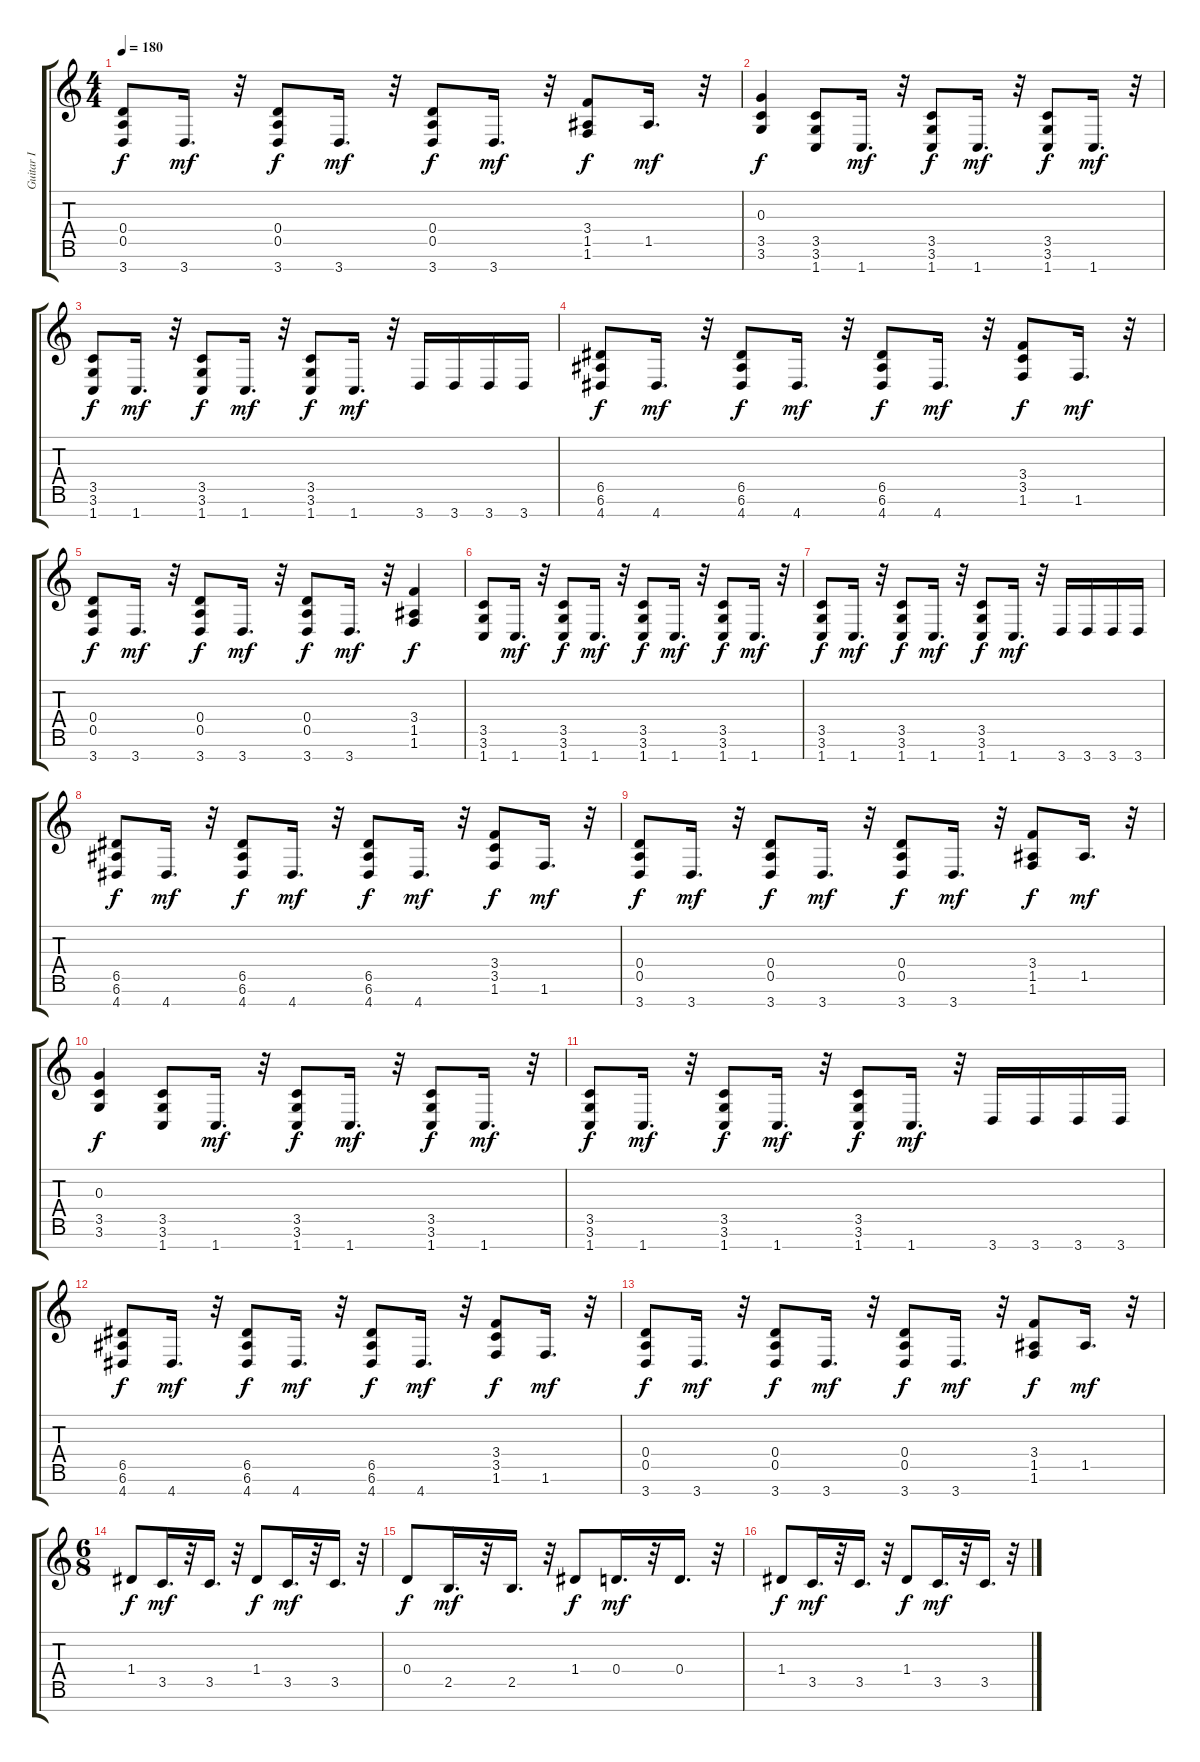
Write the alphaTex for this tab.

\track ("Guitar I" "Guitar I") {instrument distortionguitar}
\staff {score tabs}
\tuning (E4 B3 G3 D3 A2 E2 B1) {hide}
\ts (4 4)
\tempo 180
\clef g2
\ks c
(0.4 0.5 3.7).8{dy f} 3.7.16{d dy mf} r.32 (0.4 0.5 3.7).8{dy f} 3.7.16{d dy mf} r.32 (0.4 0.5 3.7).8{dy f} 3.7.16{d dy mf} r.32 (3.4 1.5 1.6).8{dy f} 1.5.16{d dy mf} r.32 |
(0.3 3.5 3.6).4{dy f} (3.5 3.6 1.7).8 1.7.16{d dy mf} r.32 (3.5 3.6 1.7).8{dy f} 1.7.16{d dy mf} r.32 (3.5 3.6 1.7).8{dy f} 1.7.16{d dy mf} r.32 |
(3.5 3.6 1.7).8{dy f} 1.7.16{d dy mf} r.32 (3.5 3.6 1.7).8{dy f} 1.7.16{d dy mf} r.32 (3.5 3.6 1.7).8{dy f} 1.7.16{d dy mf} r.32 3.7.16 3.7.16 3.7.16 3.7.16 |
(6.5 6.6 4.7).8{dy f} 4.7.16{d dy mf} r.32 (6.5 6.6 4.7).8{dy f} 4.7.16{d dy mf} r.32 (6.5 6.6 4.7).8{dy f} 4.7.16{d dy mf} r.32 (3.4 3.5 1.6).8{dy f} 1.6.16{d dy mf} r.32 |
(0.4 0.5 3.7).8{dy f} 3.7.16{d dy mf} r.32 (0.4 0.5 3.7).8{dy f} 3.7.16{d dy mf} r.32 (0.4 0.5 3.7).8{dy f} 3.7.16{d dy mf} r.32 (3.4 1.5 1.6).4{dy f} |
(3.5 3.6 1.7).8 1.7.16{d dy mf} r.32 (3.5 3.6 1.7).8{dy f} 1.7.16{d dy mf} r.32 (3.5 3.6 1.7).8{dy f} 1.7.16{d dy mf} r.32 (3.5 3.6 1.7).8{dy f} 1.7.16{d dy mf} r.32 |
(3.5 3.6 1.7).8{dy f} 1.7.16{d dy mf} r.32 (3.5 3.6 1.7).8{dy f} 1.7.16{d dy mf} r.32 (3.5 3.6 1.7).8{dy f} 1.7.16{d dy mf} r.32 3.7.16 3.7.16 3.7.16 3.7.16 |
(6.5 6.6 4.7).8{dy f} 4.7.16{d dy mf} r.32 (6.5 6.6 4.7).8{dy f} 4.7.16{d dy mf} r.32 (6.5 6.6 4.7).8{dy f} 4.7.16{d dy mf} r.32 (3.4 3.5 1.6).8{dy f} 1.6.16{d dy mf} r.32 |
(0.4 0.5 3.7).8{dy f} 3.7.16{d dy mf} r.32 (0.4 0.5 3.7).8{dy f} 3.7.16{d dy mf} r.32 (0.4 0.5 3.7).8{dy f} 3.7.16{d dy mf} r.32 (3.4 1.5 1.6).8{dy f} 1.5.16{d dy mf} r.32 |
(0.3 3.5 3.6).4{dy f} (3.5 3.6 1.7).8 1.7.16{d dy mf} r.32 (3.5 3.6 1.7).8{dy f} 1.7.16{d dy mf} r.32 (3.5 3.6 1.7).8{dy f} 1.7.16{d dy mf} r.32 |
(3.5 3.6 1.7).8{dy f} 1.7.16{d dy mf} r.32 (3.5 3.6 1.7).8{dy f} 1.7.16{d dy mf} r.32 (3.5 3.6 1.7).8{dy f} 1.7.16{d dy mf} r.32 3.7.16 3.7.16 3.7.16 3.7.16 |
(6.5 6.6 4.7).8{dy f} 4.7.16{d dy mf} r.32 (6.5 6.6 4.7).8{dy f} 4.7.16{d dy mf} r.32 (6.5 6.6 4.7).8{dy f} 4.7.16{d dy mf} r.32 (3.4 3.5 1.6).8{dy f} 1.6.16{d dy mf} r.32 |
(0.4 0.5 3.7).8{dy f} 3.7.16{d dy mf} r.32 (0.4 0.5 3.7).8{dy f} 3.7.16{d dy mf} r.32 (0.4 0.5 3.7).8{dy f} 3.7.16{d dy mf} r.32 (3.4 1.5 1.6).8{dy f} 1.5.16{d dy mf} r.32 |
\ts (6 8)
1.4.8{dy f} 3.5.16{d dy mf} r.32 3.5.16{d} r.32 1.4.8{dy f} 3.5.16{d dy mf} r.32 3.5.16{d} r.32 |
0.4.8{dy f} 2.5.16{d dy mf} r.32 2.5.16{d} r.32 1.4.8{dy f} 0.4.16{d dy mf} r.32 0.4.16{d} r.32 |
1.4.8{dy f} 3.5.16{d dy mf} r.32 3.5.16{d} r.32 1.4.8{dy f} 3.5.16{d dy mf} r.32 3.5.16{d} r.32
